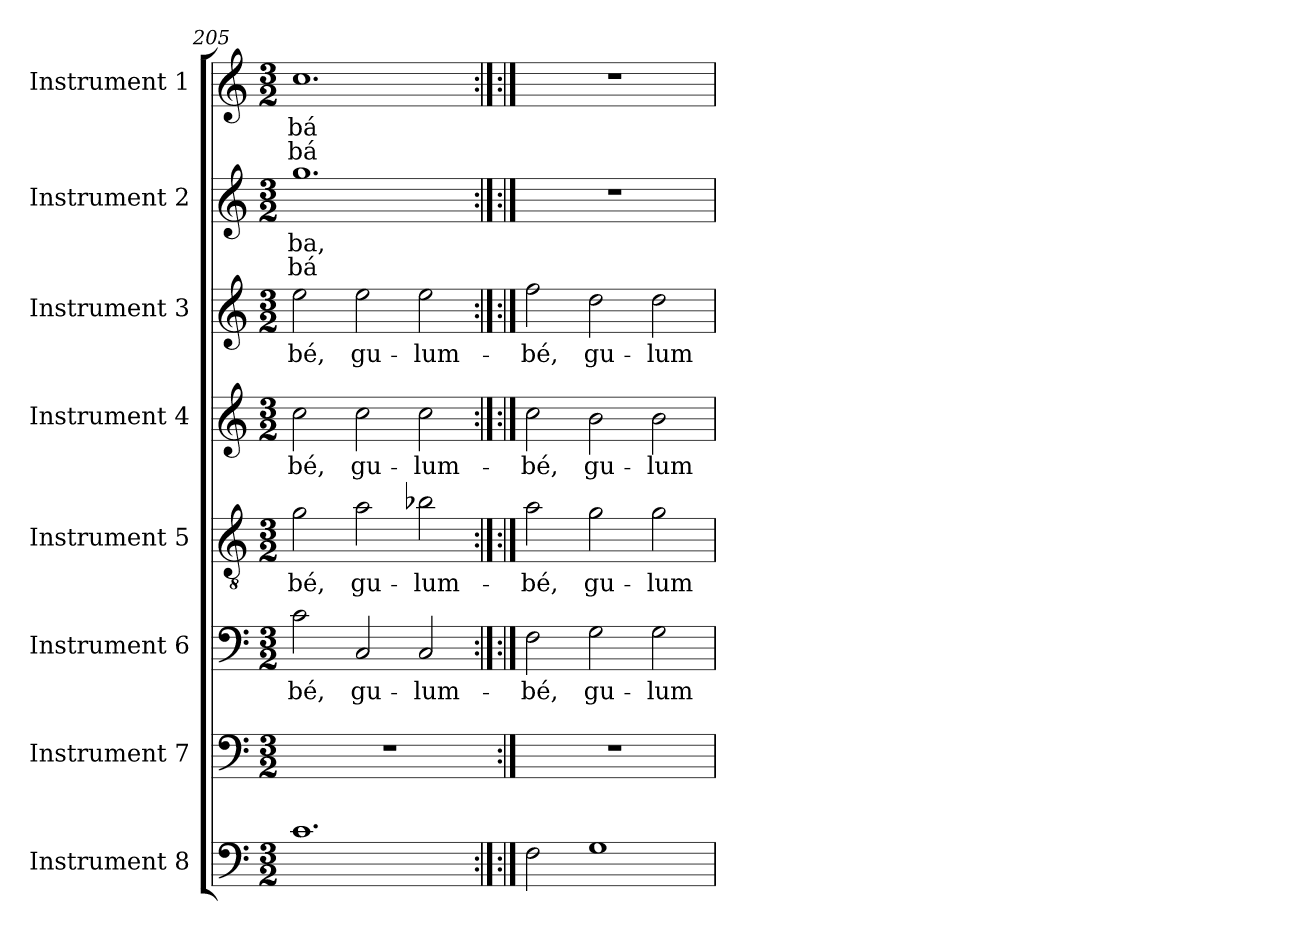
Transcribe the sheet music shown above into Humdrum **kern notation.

**kern	**kern	**kern	**text	**kern	**text	**kern	**text	**kern	**text	**kern	**text	**text	**kern	**text	**text
*part8	*part7	*part6	*part6	*part5	*part5	*part4	*part4	*part3	*part3	*part2	*part2	*part2	*part1	*part1	*part1
*staff8	*staff7	*staff6	*staff6	*staff5	*staff5	*staff4	*staff4	*staff3	*staff3	*staff2	*staff2	*staff2	*staff1	*staff1	*staff1
*I"Instrument 8	*I"Instrument 7	*I"Instrument 6	*	*I"Instrument 5	*	*I"Instrument 4	*	*I"Instrument 3	*	*I"Instrument 2	*	*	*I"Instrument 1	*	*
*clefF4	*clefF4	*clefF4	*	*clefGv2	*	*clefG2	*	*clefG2	*	*clefG2	*	*	*clefG2	*	*
*k[]	*k[]	*k[]	*	*k[]	*	*k[]	*	*k[]	*	*k[]	*	*	*k[]	*	*
*C:	*C:	*C:	*	*C:	*	*C:	*	*C:	*	*C:	*	*	*C:	*	*
*M3/2	*M3/2	*M3/2	*	*M3/2	*	*M3/2	*	*M3/2	*	*M3/2	*	*	*M3/2	*	*
=205	=205	=205	=205	=205	=205	=205	=205	=205	=205	=205	=205	=205	=205	=205	=205
!	!	!	!LO:LY:b:rj	!	!LO:LY:b:rj	!	!LO:LY:b:rj	!	!LO:LY:b:rj	!	!LO:LY:b:rj	!LO:LY:b:rj	!	!LO:LY:b:cj	!LO:LY:b:cj
1.c	1.r	2c\	-bé,	2g\	-bé,	2cc\	-bé,	2ee\	-bé,	1.gg	-ba,	bá	1.cc	-bá	bá
!	!	!	!LO:LY:b:rj	!	!LO:LY:b:rj	!	!LO:LY:b:rj	!	!LO:LY:b:rj	!	!	!	!	!	!
.	.	2C/	gu-	2a\	gu-	2cc\	gu-	2ee\	gu-	.	.	.	.	.	.
!	!	!	!LO:LY:b:rj	!	!LO:LY:b:rj	!	!LO:LY:b:rj	!	!LO:LY:b:rj	!	!	!	!	!	!
.	.	2C/	-lum-	2b-X\	-lum-	2cc\	-lum-	2ee\	-lum-	.	.	.	.	.	.
=206:|!	=206	=206:|!	=206:|!	=206:|!	=206:|!	=206:|!	=206:|!	=206:|!	=206:|!	=206:|!	=206:|!	=206:|!	=206:|!	=206:|!	=206:|!
!	!	!	!LO:LY:b:rj	!	!LO:LY:b:rj	!	!LO:LY:b:rj	!	!LO:LY:b:rj	!	!	!	!	!	!
2F\	1.r	2F\	-bé,	2a\	-bé,	2cc\	-bé,	2ff\	-bé,	1.r	.	.	1.r	.	.
!	!	!	!LO:LY:b:rj	!	!LO:LY:b:rj	!	!LO:LY:b:rj	!	!LO:LY:b:rj	!	!	!	!	!	!
1G	.	2G\	gu-	2g\	gu-	2b\	gu-	2dd\	gu-	.	.	.	.	.	.
!	!	!	!LO:LY:b:rj	!	!LO:LY:b:rj	!	!LO:LY:b:rj	!	!LO:LY:b:rj	!	!	!	!	!	!
.	.	2G\	-lum-	2g\	-lum-	2b\	-lum-	2dd\	-lum-	.	.	.	.	.	.
=	=	=	=	=	=	=	=	=	=	=	=	=	=	=	=
*-	*-	*-	*-	*-	*-	*-	*-	*-	*-	*-	*-	*-	*-	*-	*-
